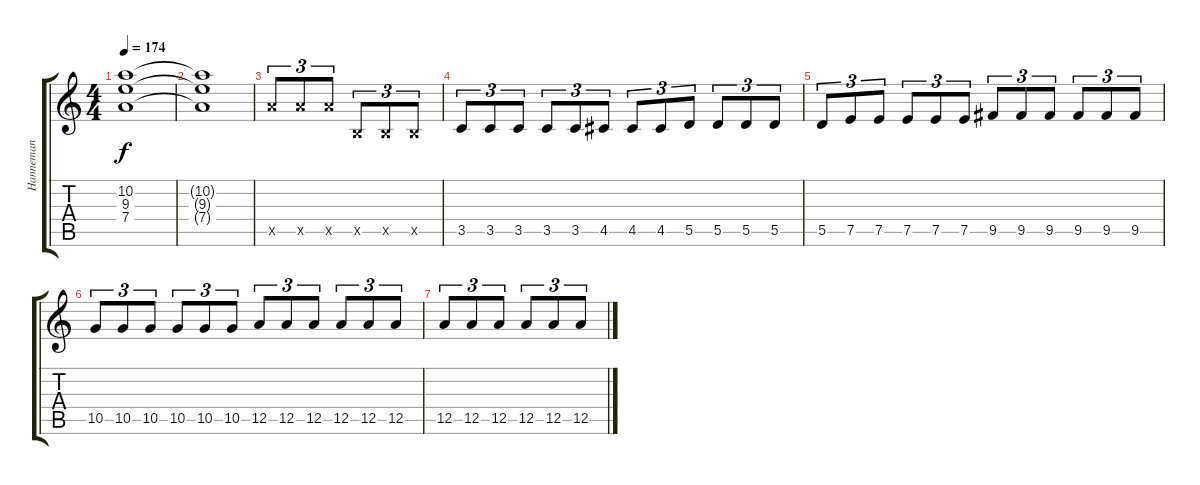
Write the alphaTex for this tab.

\track ("Hanneman" "Hanneman") {instrument distortionguitar}
\staff {score tabs}
\tuning (E4 B3 G3 D3 A2 E2) {hide}
\ts (4 4)
\tempo 174
\clef g2
\ks c
(10.2{t} 9.3{t} 7.4{t}).1{dy f} |
(10.2{t} 9.3{t} 7.4{t}).1 |
12.5{x}.8{tu (3 2)} 12.5{x}.8{tu (3 2)} 12.5{x}.8{tu (3 2)} 2.5{x}.8{tu (3 2)} 2.5{x}.8{tu (3 2)} 2.5{x}.8{tu (3 2)} |
3.5.8{tu (3 2)} 3.5.8{tu (3 2)} 3.5.8{tu (3 2)} 3.5.8{tu (3 2)} 3.5.8{tu (3 2)} 4.5.8{tu (3 2)} 4.5.8{tu (3 2)} 4.5.8{tu (3 2)} 5.5.8{tu (3 2)} 5.5.8{tu (3 2)} 5.5.8{tu (3 2)} 5.5.8{tu (3 2)} |
5.5.8{tu (3 2)} 7.5.8{tu (3 2)} 7.5.8{tu (3 2)} 7.5.8{tu (3 2)} 7.5.8{tu (3 2)} 7.5.8{tu (3 2)} 9.5.8{tu (3 2)} 9.5.8{tu (3 2)} 9.5.8{tu (3 2)} 9.5.8{tu (3 2)} 9.5.8{tu (3 2)} 9.5.8{tu (3 2)} |
10.5.8{tu (3 2)} 10.5.8{tu (3 2)} 10.5.8{tu (3 2)} 10.5.8{tu (3 2)} 10.5.8{tu (3 2)} 10.5.8{tu (3 2)} 12.5.8{tu (3 2)} 12.5.8{tu (3 2)} 12.5.8{tu (3 2)} 12.5.8{tu (3 2)} 12.5.8{tu (3 2)} 12.5.8{tu (3 2)} |
12.5.8{tu (3 2)} 12.5.8{tu (3 2)} 12.5.8{tu (3 2)} 12.5.8{tu (3 2)} 12.5.8{tu (3 2)} 12.5.8{tu (3 2)}
